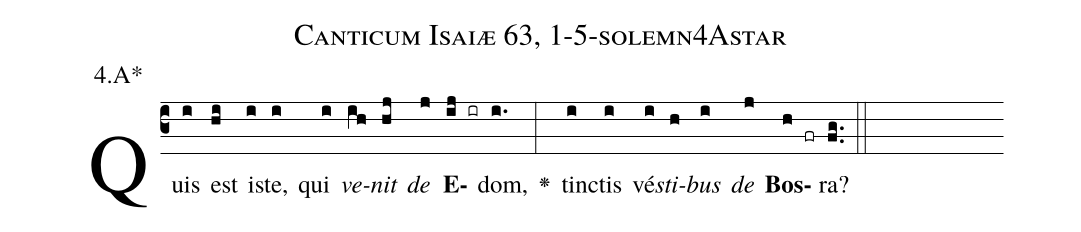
name: Canticum Isaiæ 63, 1-5-solemn4Astar;
annotation: 4.A*;
%%
(c3)Quis(i) est(hi) i(i)ste,(i) qui(i) <i>ve</i>(ih)<i>nit</i>(hj) <i>de</i>(j) <b>E</b>(ij ir)dom,(i.) <v>\greheightstar</v>(:) tin(i)ctis(i) vé(i)<i>sti</i>(h)<i>bus</i>(i) <i>de</i>(j) <b>Bos</b>(h fr)ra?(fg..) (::)


%E(i) u(h) o(i) u(j) a(h) e.(fg..) (::)
